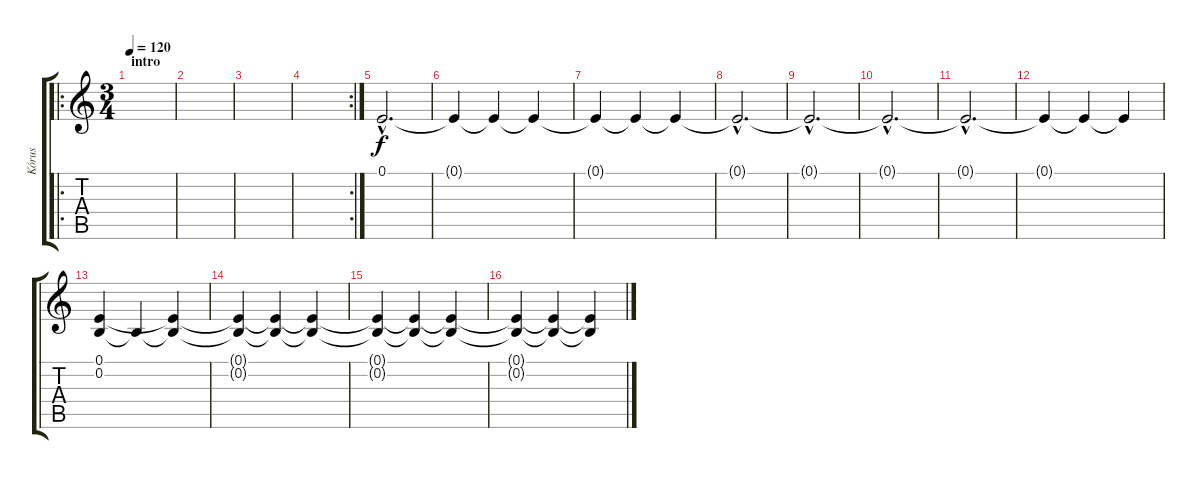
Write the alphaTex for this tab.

\track ("Kórus" "Kórus") {instrument choiraahs}
\staff {score tabs}
\tuning (E4 B3 G3 D3 A2 E2) {hide}
\ro
\ts (3 4)
\section ("" "intro")
\tempo 120
\clef g2
\ks c
|
|
|
\rc 2
|
0.1{hac}.2{d} |
0.1{t}.4 0.1{t}.4 0.1{t}.4 |
0.1{t}.4 0.1{t}.4 0.1{t}.4 |
0.1{hac t}.2{d} |
0.1{hac t}.2{d} |
0.1{hac t}.2{d} |
0.1{hac t}.2{d} |
0.1{t}.4 0.1{t}.4 0.1{t}.4 |
(0.1 0.2).4 0.2{t}.4 (0.1{t} 0.2{t}).4 |
(0.1{t} 0.2{t}).4 (0.1{t} 0.2{t}).4 (0.1{t} 0.2{t}).4 |
(0.1{t} 0.2{t}).4 (0.1{t} 0.2{t}).4 (0.1{t} 0.2{t}).4 |
(0.1{t} 0.2{t}).4 (0.1{t} 0.2{t}).4 (0.1{t} 0.2{t}).4
